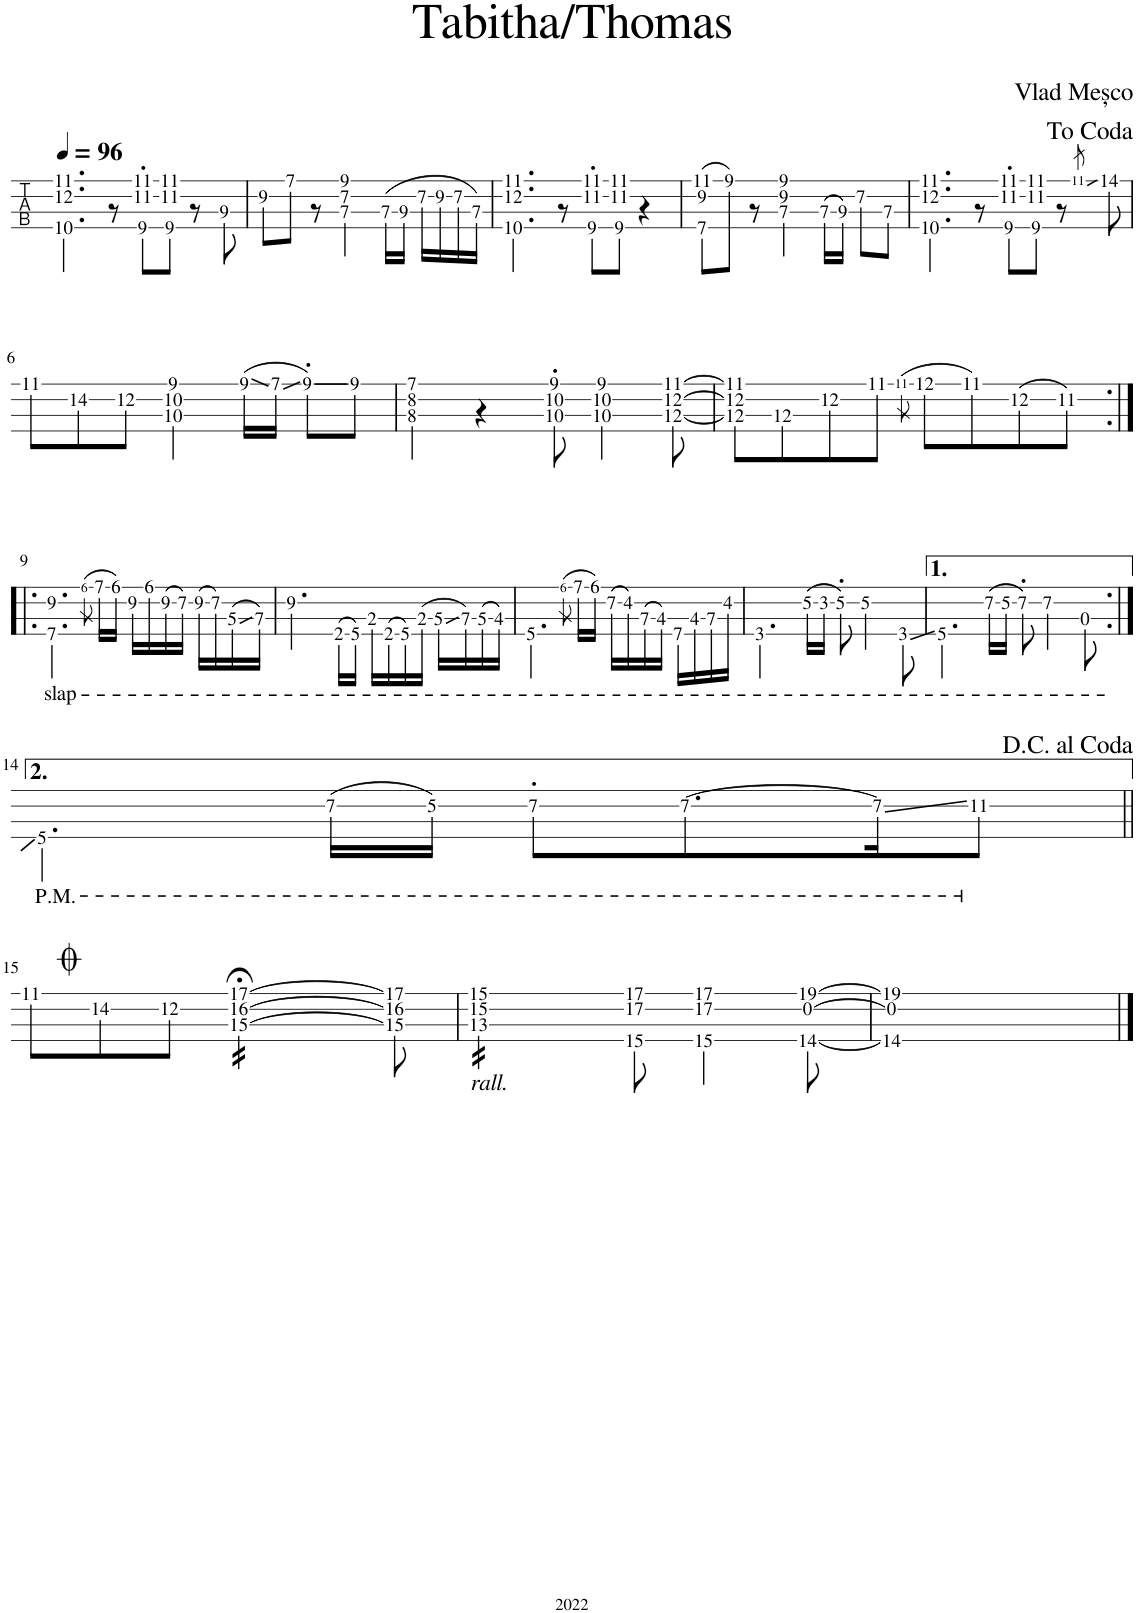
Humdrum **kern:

**kern
*part1
*staff1
*I"Bass Guitar
*I'B. Guit.
*stria4
*
*Trd7c12
*k[f#]
*M4/4
*MM96
=1
4.D\ 4.d\ 4.f#\
8r
8C#\' 8c#\' 8f#\'L
8C#\ 8c#\ 8f#\J
8r
8F#\
=2
8B\L
8d\J
8r
4E\ 4A\ 4e\
(16E\LL
16F#\JJ
16A\LL
16B\
16A\
16E\JJ)
=3
4.D\ 4.d\ 4.f#\
8r
8C#\' 8c#\' 8f#\'L
8C#\ 8c#\ 8f#\J
4r
=4
(8BB\ 8B\ 8f#\L
8e\J)
8r
4E\ 4B\ 4e\
(16E\LL
16F#\JJ)
8A\L
8E\J
=5
4.D\ 4.d\ 4.f#\
8r
8C#\' 8c#\' 8f#\'L
8C#\ 8c#\ 8f#\J
8r
8qf#/
8a\
!!LO:LB:g=z
=6
8f#\L
8e\
8d\J
4G\ 4c\ 4e\
(16e\LL
16d\JJ
8e'\L)
8e\J
=7
4F\ 4B-\ 4d\
4r
8G\' 8c\' 8e\'
4G\ 4c\ 4e\
[8A\ [8d\ [8f#\
=8
8A\] 8d\] 8f#\]L
8A\
8d\
8f#\J
(8qf#\
8g\L
8f#\)
(8d\
8c#\J)
!!LO:LB:g=z
=9:|!|:
!LO:TX:b:t=slap
4.BB\ 4.B\
(8qd-\
16d\LL
16c#\JJ)
16B\LL
16c#\
(16B\
16A\JJ)
(16B\LL
16A\)
(16D\
16E\JJ)
=10
4.B\
(16FF#\LL
16AA\JJ)
16BB\LL
(16FF#\
16AA\)
(16BB\JJ
16D\LL
16E\)
(16D\
16C#\JJ)
=11
4.AA\
(8qd-\
16d\LL
16c#\JJ)
(16A\LL
16F#\)
(16E\
16C#\JJ)
16BB\LL
16C#\
16E\
16F#\JJ
=12
4.GG\
(16G\LL
16F\JJ
8G'\)
4G\
8GG\
=13
4.AA\
(16A\LL
16G\JJ
8A'\)
4A\
8AA\
!!LO:LB:g=z
=14:|!
4.AA\
(16A\LL
16G\JJ)
8A'\L
[8.A\
16A\K]
8c#\J
!!LO:LB:g=z
=15||
8f#\L
8e\
8d\J
[>2c\;< [>2f#\;< [>2cc\;<
8c\] 8f#\] 8cc\]
=16
!LO:TX:b:i:t=rall.
2B-\ 2f\ 2b-\
8G\ 8g\ 8cc\
4G\ 4g\ 4cc\
[8F#\ [>8D\ [8dd\
=17
1F#] 1D] 1dd]
==
*-
